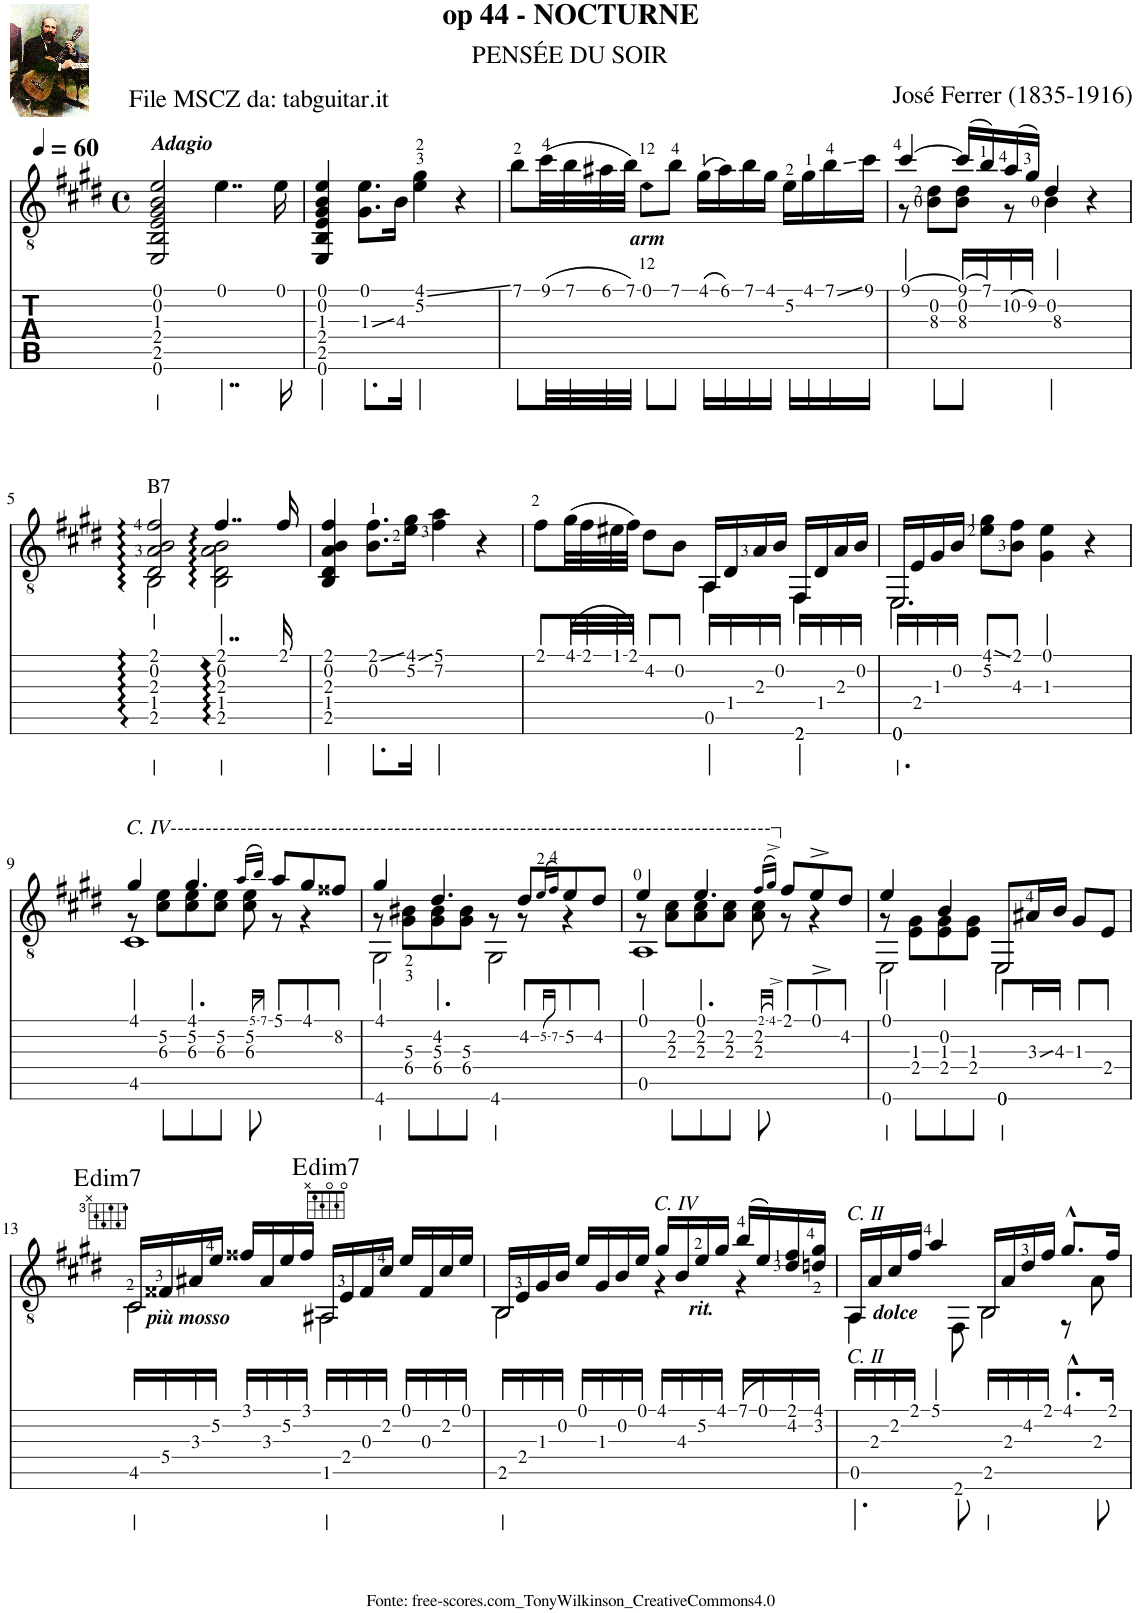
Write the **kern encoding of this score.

**kern	**kern	**harte
*part2	*part1	*part1
*staff2	*staff1	*
*I"Chitarra classica (Intavolatura)	*I"Guitar	*
*stria6	*	*
*	*clefGv2	*
*k[f#c#g#d#]	*k[f#c#g#d#]	*
*M4/4	*M4/4	*
*met(c)	*met(c)	*
*MM60	*MM60	*
=1	=1	=1
!	!LO:TX:a:Bi:t=Adagio	!
2EE\ 2BB\ 2E\ 2G#\ 2B\ 2e\	2EE/ 2BB/ 2E/ 2G#/ 2B/ 2e/	.
4..e\	4..e\	.
16e\	16e\	.
=2	=2	=2
4EE\ 4BB\ 4E\ 4G#\ 4B\ 4e\	4EE/ 4BB/ 4E/ 4G#/ 4B/ 4e/	.
8.G#\ 8.e\L	8.G#\ 8.e\L	.
16B\Jk	16B\Jk	.
4e\ 4g#\	4e\ 4g#\	.
4r	4r	.
=3	=3	=3
8b\L	8b\L	.
(32cc#\LL	(32cc#\LL	.
32b\	32b\	.
32a#X\	32a#X\	.
32b\JJJ)	32b\JJJ)	.
!	!LO:TX:a:t=12	!
!	!LO:TX:b:Bi:t=arm	!
!LO:TX:a:t=12	!	!
8e\L	8e\L	.
8b\J	8b\J	.
(16g#\LL	(16g#\LL	.
16a#\)	16a#\)	.
16b\	16b\	.
16g#\JJ	16g#\JJ	.
16e\LL	16e\LL	.
16g#\	16g#\	.
16b\	16b\	.
16cc#\JJ	16cc#\JJ	.
=4	=4	=4
*^	*^	*
[4cc#/	8r	[4cc#/	8r	.
.	8d#\ 8B\L	.	8B\ 8d#\L	.
(16cc#/LL]	8d#\ 8B\J	(16cc#/LL]	8B\ 8d#\J	.
16b/)	.	16b/)	.	.
(16a/	8r	(16a/	8r	.
16g#/JJ)	.	16g#/JJ)	.	.
4d#/	4B\	4d#/	4B\	.
4r	4ryy	4r	4ryy	.
!!LO:LB:g=z	!!
=5	=5	=5	=5	=5
!	!	!LO:TX:a:t=B7	!	!
2D#/ 2A/ 2B/ 2f#/	2BB::\	2D#/ 2A/ 2B/ 2f#/	2BB::\	.
4..f#/	2BB\:: 2D#\:: 2A\:: 2B\::	4..f#/	2BB\:: 2D#\:: 2A\:: 2B\::	.
16f#/	.	16f#/	.	.
*v	*v	*	*	*
*	*v	*v	*
=6	=6	=6
4BB\ 4D#\ 4A\ 4B\ 4f#\	4BB/ 4D#/ 4A/ 4B/ 4f#/	.
8.B\ 8.f#\L	8.B\ 8.f#\L	.
16e\ 16g#\Jk	16e\ 16g#\Jk	.
4f#\ 4a\	4f#\ 4a\	.
4r	4r	.
=7	=7	=7
*^	*^	*
8f#/L	2ryy	8f#\L	2ryy	.
(32g#/LL	.	(32g#\LL	.	.
32f#/	.	32f#\	.	.
32e#X/	.	32e#X\	.	.
32f#/JJJ)	.	32f#\JJJ)	.	.
8d#/L	.	8d#\L	.	.
8B/J	.	8B\J	.	.
16AA/LL	4AA\	16AA/LL	4AA\	.
16D#/	.	16D#/	.	.
16A/	.	16A/	.	.
16B/JJ	.	16B/JJ	.	.
16FF#/LL	4FF#\	16FF#/LL	4FF#\	.
16D#/	.	16D#/	.	.
16A/	.	16A/	.	.
16B/JJ	.	16B/JJ	.	.
=8	=8	=8	=8	=8
!LO:N:head=open	!	!LO:N:head=open	!	!
16EE/LL	2.EE\	16EE/LL	2.EE\	.
16E/	.	16E/	.	.
16G#/	.	16G#/	.	.
16B/JJ	.	16B/JJ	.	.
8e/ 8g#/L	.	8e\ 8g#\L	.	.
8B/ 8f#/J	.	8B\ 8f#\J	.	.
4G#/ 4e/	.	4G#\ 4e\	.	.
4r	4ryy	4r	4ryy	.
!!LO:LB:g=z
=9	=9	=9	=9	=9
*	*^	*	*^	*
!	!	!	!LO:TX:a:i:t=C. IV--------------------------------------------------------------------------------------	!	!	!
!	!	!	!LO:TX:a:t=┐	!	!	!
4g#/	8r	1C#	4g#/	8r	1C#	.
.	8c#\ 8e\L	.	.	8c#\ 8e\L	.	.
4.g#/	8c#\ 8e\	.	4.g#/	8c#\ 8e\	.	.
.	8c#\ 8e\J	.	.	8c#\ 8e\J	.	.
.	8c#\ 8e\	.	.	8c#\ 8e\	.	.
(16qa/LL	.	.	(16qa/LL	.	.	.
16qb/JJ)	.	.	16qb/JJ)	.	.	.
8a/L	8r	.	8a/L	8r	.	.
8g#/	4r	.	8g#/	4r	.	.
8f##X/J	.	.	8f##X/J	.	.	.
=10	=10	=10	=10	=10	=10	=10
4g#/	8r	2GG#\	4g#/	8r	2GG#\	.
.	8G#\ 8B#X\L	.	.	8G#\ 8B#X\L	.	.
4.d#/	8G#\ 8B#\	.	4.d#/	8G#\ 8B#\	.	.
.	8G#\ 8B#\J	.	.	8G#\ 8B#\J	.	.
.	8r	2GG#\	.	8r	2GG#\	.
8d#/L	8r	.	8d#/L	8r	.	.
(16qe/LL	.	.	(16qe/LL	.	.	.
16qf#/JJ)	.	.	16qf#/JJ)	.	.	.
8e/	4r	.	8e/	4r	.	.
8d#/J	.	.	8d#/J	.	.	.
=11	=11	=11	=11	=11	=11	=11
4e/	8r	1AA	4e/	8r	1AA	.
.	8A\ 8c#\L	.	.	8A\ 8c#\L	.	.
4.e/	8A\ 8c#\	.	4.e/	8A\ 8c#\	.	.
.	8A\ 8c#\J	.	.	8A\ 8c#\J	.	.
.	8A\ 8c#\	.	.	8A\ 8c#\	.	.
(16qf#/LL	.	.	(16qf#/LL	.	.	.
16qg#^/JJ)	.	.	16qg#^/JJ)	.	.	.
8f#/L	8r	.	8f#/L	8r	.	.
8e^/	4r	.	8e^/	4r	.	.
8d#/J	.	.	8d#/J	.	.	.
=12	=12	=12	=12	=12	=12	=12
4e/	8r	2EE\	4e/	8r	2EE\	.
.	8E\ 8G#\L	.	.	8E\ 8G#\L	.	.
4B/	8E\ 8G#\	.	4B/	8E\ 8G#\	.	.
.	8E\ 8G#\J	.	.	8E\ 8G#\J	.	.
!LO:N:head=open	!	!	!LO:N:head=open	!	!	!
8EE/L	2ryy	2EE\	8EE/L	2ryy	2EE\	.
16A#X/L	.	.	16A#X/L	.	.	.
16B/JJ	.	.	16B/JJ	.	.	.
8G#/L	.	.	8G#/L	.	.	.
8E/J	.	.	8E/J	.	.	.
*v	*v	*v	*	*	*	*
*	*v	*v	*v	*
!!LO:LB:g=z
=13	=13	=13
!	!LO:TX:b:Bi:t=più mosso	!
!LO:N:head=open	!LO:N:head=open	!LO:H:kt=dim7
*^	*^	*
16C#/LL	2C#\	16C#/LL	2C#\	E:dim7
16F##X/	.	16F##X/	.	.
16A#X/	.	16A#X/	.	.
16e/JJ	.	16e/JJ	.	.
16f##X/LL	.	16f##X/LL	.	.
16A#/	.	16A#/	.	.
16e/	.	16e/	.	.
16f##/JJ	.	16f##/JJ	.	.
!LO:N:head=open	!	!LO:N:head=open	!	!LO:H:kt=dim7
16AA#X/LL	2AA#\	16AA#X/LL	2AA#\	E:dim7
16E/	.	16E/	.	.
16F##/	.	16F##/	.	.
16c#/JJ	.	16c#/JJ	.	.
16e/LL	.	16e/LL	.	.
16F##/	.	16F##/	.	.
16c#/	.	16c#/	.	.
16e/JJ	.	16e/JJ	.	.
=14	=14	=14	=14	=14
!LO:N:head=open	!	!LO:N:head=open	!	!
16BB/LL	2BB\	16BB/LL	2BB\	.
16E/	.	16E/	.	.
16G#/	.	16G#/	.	.
16B/JJ	.	16B/JJ	.	.
16e/LL	.	16e/LL	.	.
16G#/	.	16G#/	.	.
16B/	.	16B/	.	.
16e/JJ	.	16e/JJ	.	.
!	!	!LO:TX:a:i:t=C. IV	!	!
16g#/LL	4r	16g#/LL	4r	.
16B/	.	16B/	.	.
!	!	!LO:TX:b:Bi:t=rit.	!	!
16e/	.	16e/	.	.
16g#/JJ	.	16g#/JJ	.	.
(16b/LL	4r	(16b/LL	4r	.
16e/)	.	16e/)	.	.
16d#/ 16f#/	.	16d#/ 16f#/	.	.
16dn/ 16g#/JJ	.	16dn/ 16g#/JJ	.	.
=15	=15	=15	=15	=15
*	*^	*	*^	*
!	!	!	!LO:TX:a:i:t=C. II	!	!	!
!LO:TX:a:i:t=C. II	!	!	!	!	!	!
16AA/LL	4.AA\	2.ryy	16AA/LL	4.AA\	2.ryy	.
!	!	!	!LO:TX:b:Bi:t=dolce	!	!	!
16A/	.	.	16A/	.	.	.
16c#/	.	.	16c#/	.	.	.
16f#/JJ	.	.	16f#/JJ	.	.	.
4a/	.	.	4a/	.	.	.
.	8FF#\	.	.	8FF#\	.	.
!LO:N:head=open	!	!	!LO:N:head=open	!	!	!
16BB/LL	2BB\	.	16BB/LL	2BB\	.	.
16A/	.	.	16A/	.	.	.
16d#/	.	.	16d#/	.	.	.
16f#/JJ	.	.	16f#/JJ	.	.	.
8.g#^^/L	.	8r	8.g#^^/L	.	8r	.
.	.	8A\	.	.	8A\	.
16f#/Jk	.	.	16f#/Jk	.	.	.
*v	*v	*v	*	*	*	*
*	*v	*v	*v	*
=	=	=
*-	*-	*-
